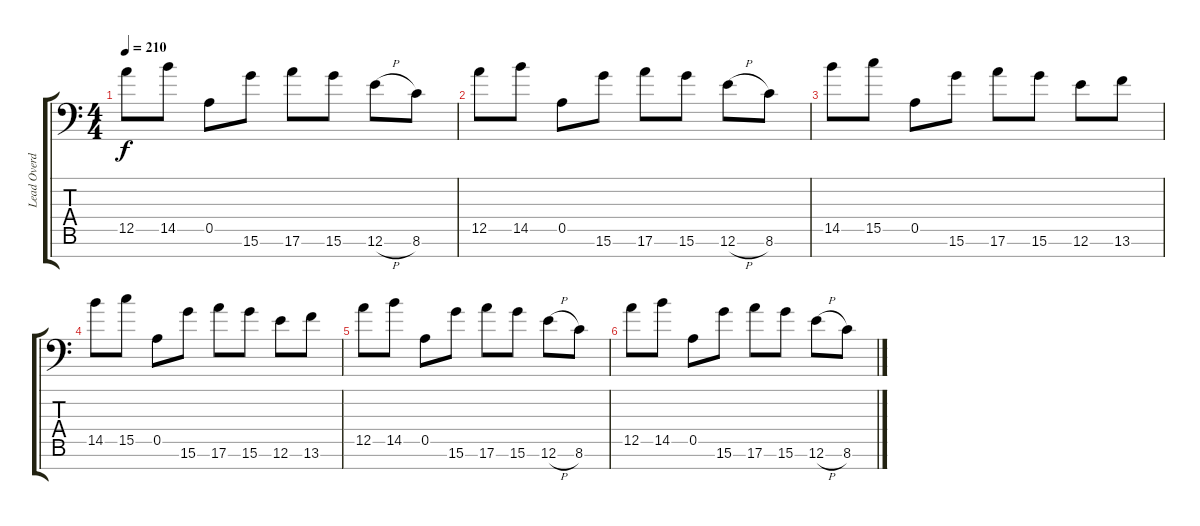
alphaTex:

\track ("Lead Overdub" "Lead Overd") {instrument acousticguitarsteel}
\staff {score tabs}
\tuning (E4 B3 Gb3 D3 A2 E2 A1) {hide}
\ts (4 4)
\tempo 210
\clef f4
\ks aminor
12.5.8{dy f} 14.5.8 0.5.8 15.6.8 17.6.8 15.6.8 12.6{h}.8 8.6.8 |
12.5.8 14.5.8 0.5.8 15.6.8 17.6.8 15.6.8 12.6{h}.8 8.6.8 |
14.5.8{volume 0} 15.5.8 0.5.8 15.6.8 17.6.8 15.6.8 12.6.8 13.6.8 |
14.5.8 15.5.8 0.5.8 15.6.8 17.6.8 15.6.8 12.6.8 13.6.8 |
12.5.8 14.5.8 0.5.8 15.6.8 17.6.8 15.6.8 12.6{h}.8 8.6.8 |
12.5.8 14.5.8 0.5.8 15.6.8 17.6.8 15.6.8 12.6{h}.8 8.6.8
